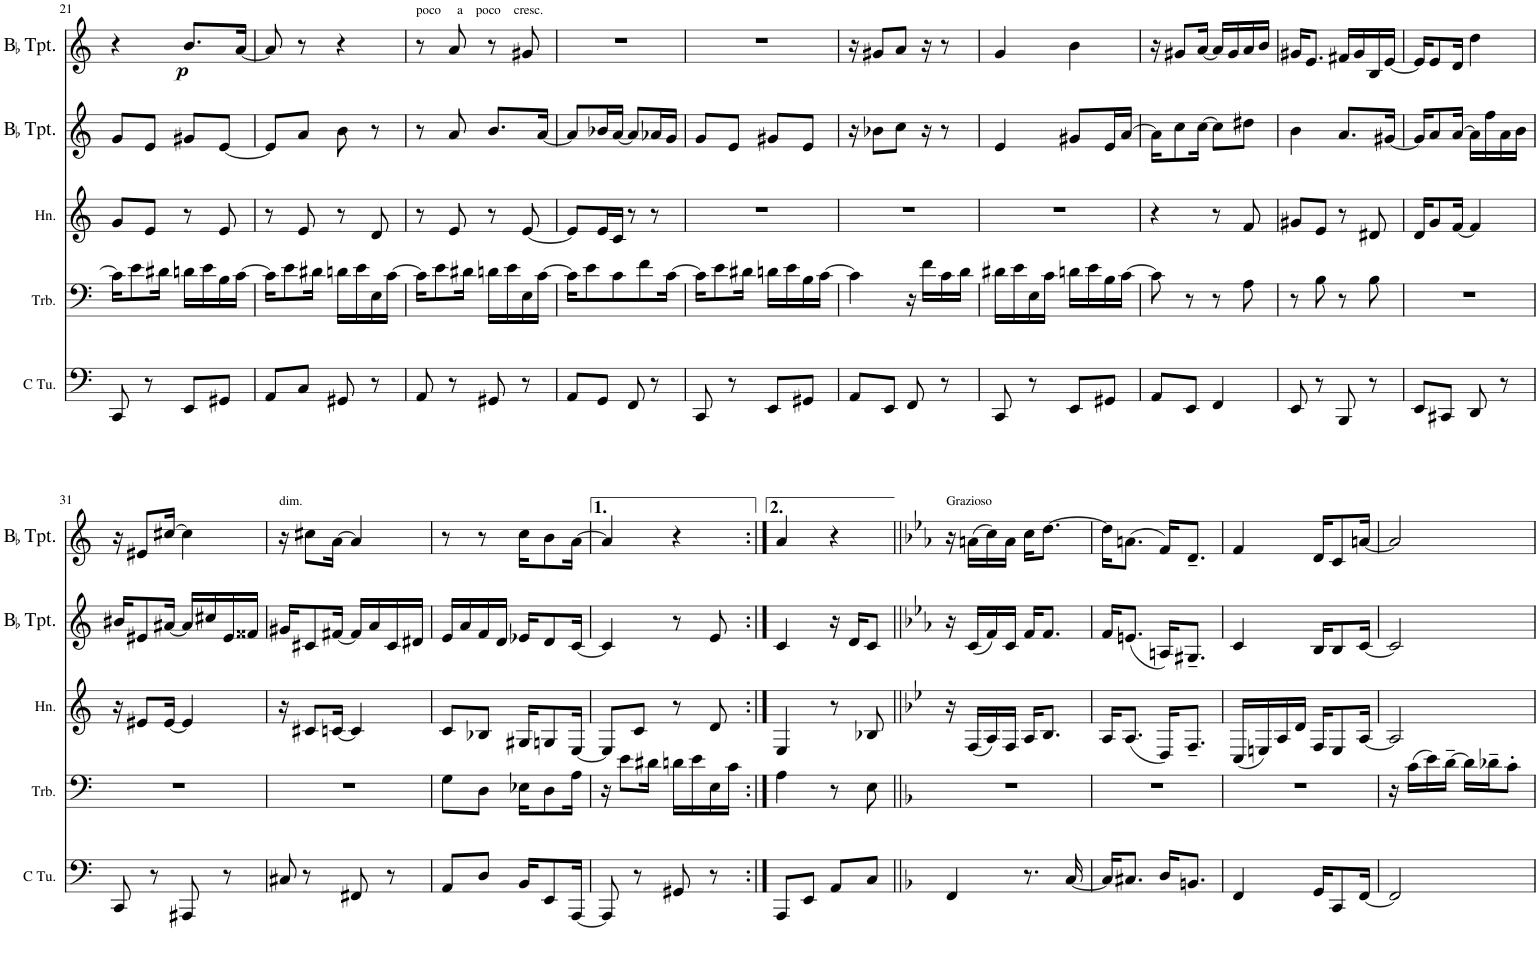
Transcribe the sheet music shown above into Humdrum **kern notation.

**kern	**kern	**kern	**kern	**kern	**dynam
*part5	*part4	*part3	*part2	*part1	*part1
*staff5	*staff4	*staff3	*staff2	*staff1	*staff1
*I"C Tuba	*I"Trombone	*I"Horn	*I"BaccidentalFlat Trumpet	*I"BaccidentalFlat Trumpet	*
*I'C Tu.	*I'Trb.	*I'Hn.	*I'BaccidentalFlat Tpt.	*I'BaccidentalFlat Tpt.	*
!!LO:PB:g=z
*clefF4	*clefF4	*clefG2	*clefG2	*clefG2	*
*	*	*ITrd4c7	*ITrd1c2	*ITrd1c2	*
*k[]	*k[]	*k[]	*k[]	*k[]	*
*M2/4	*M2/4	*M2/4	*M2/4	*M2/4	*
=21	=21	=21	=21	=21	=21
8CC/	16c\KL]	8g/L	8g/L	4r	.
.	8e\	.	.	.	.
8r	.	8e/J	8e/J	.	.
.	16d#X\Jk	.	.	.	.
!	!	!	!	!	!LO:DY:b
8EE/L	16dn\LL	8r	8g#X/L	8.b/L	p
.	16e\	.	.	.	.
8GG#X/J	16B\	8e/	[8e/J	.	.
.	[16c\JJ	.	.	[16a/Jk	.
=22	=22	=22	=22	=22	=22
8AA/L	16c\KL]	8r	8e/L]	8a/]	.
.	8e\	.	.	.	.
8C/J	.	8e/	8a/J	8r	.
.	16d#X\Jk	.	.	.	.
8GG#X/	16dn\LL	8r	8b\	4r	.
.	16e\	.	.	.	.
8r	16E\	8d/	8r	.	.
.	[16c\JJ	.	.	.	.
=23	=23	=23	=23	=23	=23
!	!	!	!	!LO:TX:a:t=poco     a    poco    cresc.	!
8AA/	16c\KL]	8r	8r	8r	.
.	8e\	.	.	.	.
8r	.	8e/	8a/	8a/	.
.	16d#X\Jk	.	.	.	.
8GG#X/	16dn\LL	8r	8.b/L	8r	.
.	16e\	.	.	.	.
8r	16E\	[8e/	.	8g#X/	.
.	[16c\JJ	.	[16a/Jk	.	.
=24	=24	=24	=24	=24	=24
8AA/L	16c\KL]	8e/L]	8a/L]	2r	.
.	8e\	.	.	.	.
8GG/J	.	16e/L	16b-X/L	.	.
.	8c\	16c/JJ	[16a/JJ	.	.
8FF/	.	8r	8a/L]	.	.
.	8f\	.	.	.	.
8r	.	8r	16a-X/L	.	.
.	[16c\Jk	.	16g/JJ	.	.
=25	=25	=25	=25	=25	=25
8CC/	16c\KL]	2r	8g/L	2r	.
.	8e\	.	.	.	.
8r	.	.	8e/J	.	.
.	16d#X\Jk	.	.	.	.
8EE/L	16dn\LL	.	8g#X/L	.	.
.	16e\	.	.	.	.
8GG#X/J	16B\	.	8e/J	.	.
.	[16c\JJ	.	.	.	.
=26	=26	=26	=26	=26	=26
8AA/L	4c\]	2r	16r	16r	.
.	.	.	8b-X\L	8g#X/L	.
8EE/J	.	.	.	.	.
.	.	.	8cc\J	8a/J	.
8FF/	16r	.	.	.	.
.	16f\LL	.	16r	16r	.
8r	16c\	.	8r	8r	.
.	16d\JJ	.	.	.	.
=27	=27	=27	=27	=27	=27
8CC/	16d#X\LL	2r	4e/	4g/	.
.	16e\	.	.	.	.
8r	16E\	.	.	.	.
.	16c\JJ	.	.	.	.
8EE/L	16dn\LL	.	8g#X/L	4b\	.
.	16e\	.	.	.	.
8GG#X/J	16B\	.	16e/L	.	.
.	[16c\JJ	.	[16a/JJ	.	.
=28	=28	=28	=28	=28	=28
8AA/L	8c\]	4r	16a\KL]	16r	.
.	.	.	8cc\	8g#X/L	.
8EE/J	8r	.	.	.	.
.	.	.	[16cc\Jk	[16a/Jk	.
4FF/	8r	8r	8cc\L]	16a/LL]	.
.	.	.	.	16g#/	.
.	8A\	8f/	8dd#X\J	16a/	.
.	.	.	.	16b/JJ	.
=29	=29	=29	=29	=29	=29
8EE/	8r	8g#X/L	4b\	16g#X/KL	.
.	.	.	.	8.e/J	.
8r	8B\	8e/J	.	.	.
8BBB/	8r	8r	8.a/L	16f#X/LL	.
.	.	.	.	16g#/	.
8r	8B\	8d#X/	.	16B/	.
.	.	.	[16g#X/Jk	[16e/JJ	.
=30	=30	=30	=30	=30	=30
8EE/L	2r	16d/KL	16g#/KL]	16e/KL]	.
.	.	8g/	8a/	8e/	.
8CC#X/J	.	.	.	.	.
.	.	[16f/Jk	[16a/Jk	16d/Jk	.
8DD/	.	4f/]	16a\LL]	4dd\	.
.	.	.	16ff\	.	.
8r	.	.	16a\	.	.
.	.	.	16b\JJ	.	.
!!LO:LB:g=z
=31	=31	=31	=31	=31	=31
8CC/	2r	16r	16b#X/KL	16r	.
.	.	8e#X/L	8e#X/	8e#X/L	.
8r	.	.	.	.	.
.	.	[16e#/Jk	[16a#X/Jk	[16cc#X/Jk	.
8AAA#X/	.	4e#/]	16a#/LL]	4cc#\]	.
.	.	.	16cc#X/	.	.
8r	.	.	16e#/	.	.
.	.	.	16f##X/JJ	.	.
=32	=32	=32	=32	=32	=32
!	!	!	!	!LO:TX:a:t=dim.	!
8C#X/	2r	16r	16g#X/KL	16r	.
.	.	8c#X/L	8c#X/	8cc#X\L	.
8r	.	.	.	.	.
.	.	[16cn/Jk	[16f#X/Jk	[16a\Jk	.
8FF#X/	.	4c/]	16f#/LL]	4a/]	.
.	.	.	16a/	.	.
8r	.	.	16c#/	.	.
.	.	.	16d#X/JJ	.	.
=33	=33	=33	=33	=33	=33
8AA/L	8G\L	8c/L	16e/LL	8r	.
.	.	.	16a/	.	.
8D/J	8D\J	8B-X/J	16f/	8r	.
.	.	.	16d/JJ	.	.
16BB/KL	16E-X\KL	16G#X/KL	16e-X/KL	16cc\KL	.
8EE/	8D\	8Gn/	8d/	8b\	.
[16AAA/Jk	16A\Jk	[16E/Jk	[16c/Jk	[16a\Jk	.
=34	=34	=34	=34	=34	=34
8AAA/]	16r	8E/L]	4c/]	4a/]	.
.	8e\L	.	.	.	.
8r	.	8c/J	.	.	.
.	16d#X\Jk	.	.	.	.
8GG#X/	16dn\LL	8r	8r	4r	.
.	16e\	.	.	.	.
8r	16E\	8d/	8e/	.	.
.	16c\JJ	.	.	.	.
=35:|!	=35:|!	=35:|!	=35:|!	=35:|!	=35:|!
8AAA/L	4A\	4E/	4c/	4a/	.
8EE/J	.	.	.	.	.
8AA/L	8r	8r	16r	4r	.
.	.	.	16d/KL	.	.
8C/J	8E\	8B-X/	8c/J	.	.
=36||	=36||	=36||	=36||	=36||	=36||
*k[b-]	*k[b-]	*k[b-e-]	*k[b-e-a-]	*k[b-e-a-]	*
!	!	!	!	!LO:TX:a:t=Grazioso	!
4FF/	2r	16r	16r	16r	.
.	.	(16F/LL	(16c/LL	(16an\LL	.
.	.	16A/)	16f/)	16cc\)	.
.	.	16F/JJ	16c/JJ	16a\JJ	.
8.r	.	16A/KL	16f/KL	16cc\KL	.
.	.	8.B-/J	8.f/J	[8.dd\J	.
[16C/	.	.	.	.	.
=37	=37	=37	=37	=37	=37
16C/KL]	2r	16A/KL	16f/KL	16dd\KL]	.
8.C#X/J	.	(8.A/J	(8.en/J	(8.an\J	.
16D/KL	.	16D/KL)	16An/KL)	16f/KL)	.
8.BBn/J	.	8.F~/J	8.G#X~/J	8.d~/J	.
=38	=38	=38	=38	=38	=38
4FF/	2r	(16C/LL	4c/	4f/	.
.	.	16En/)	.	.	.
.	.	16A/	.	.	.
.	.	16d/JJ	.	.	.
16GG/KL	.	16F/KL	16B-/KL	16d/KL	.
8CC/	.	8E/	8B-/	8c/	.
[16FF/Jk	.	[16A/Jk	[16c/Jk	[16an/Jk	.
=39	=39	=39	=39	=39	=39
2FF/]	16r	2A/]	2c/]	2a/]	.
.	(16c\LL	.	.	.	.
.	16e\)	.	.	.	.
.	[16d~\JJ	.	.	.	.
.	16d\LL]	.	.	.	.
.	16d-X~\J	.	.	.	.
.	8c'\J	.	.	.	.
=	=	=	=	=	=
*-	*-	*-	*-	*-	*-
